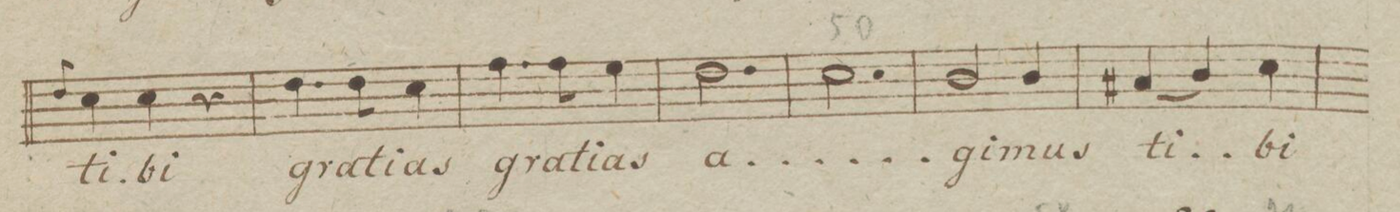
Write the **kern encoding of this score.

**kern	**text	**dynam
*I"Canto.	*	*
*clefC1	*	*
*k[b-e-]	*	*
*M3/4	*	*
8qqb-/	.	.
4a\	ti-	.
4a\	-bi	.
4r	.	.
=47	=47	=47
4.b-\	Gra-	.
8b-\	-ti-	.
4a\	-as	.
=48	=48	=48
4.dd\	Gra-	.
8dd\	-ti-	.
4cc\	-as	.
=49	=49	=49
2.b-\	a-	.
=50	=50	=50
2.a\	.	.
=51	=51	=51
2g/	-gi-	.
4g/	-mus	.
=52	=52	=52
(4f#X/	ti-	.
4g/)	.	.
4a\	-bi	.
=53	=53	=53
*-	*-	*-
